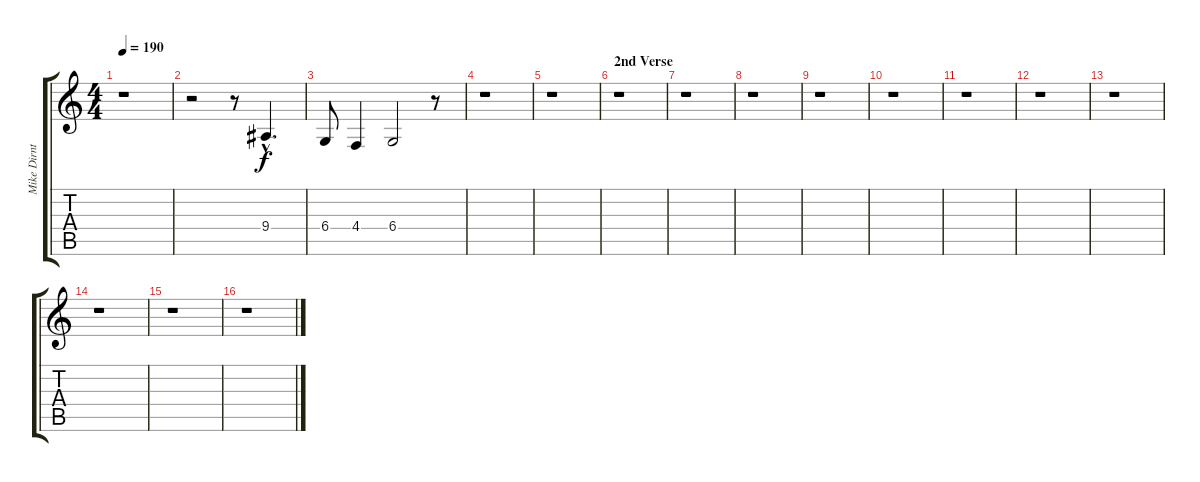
\track ("Mike Dirnt (Back Vocals)" "Mike Dirnt") {instrument lead6voice}
\staff {score tabs}
\tuning (Eb4 Bb3 Gb3 Db3 Ab2 Eb2) {hide}
\ts (4 4)
\tempo 190
\clef g2
\ks c
r.1{dy f} |
r.2 r.8 9.4{hac}.4{d} |
6.4.8 4.4.4 6.4.2 r.8 |
r.1 |
r.1 |
\section ("" "2nd Verse")
r.1 |
r.1 |
r.1 |
r.1 |
r.1 |
r.1 |
r.1 |
r.1 |
r.1 |
r.1 |
r.1
